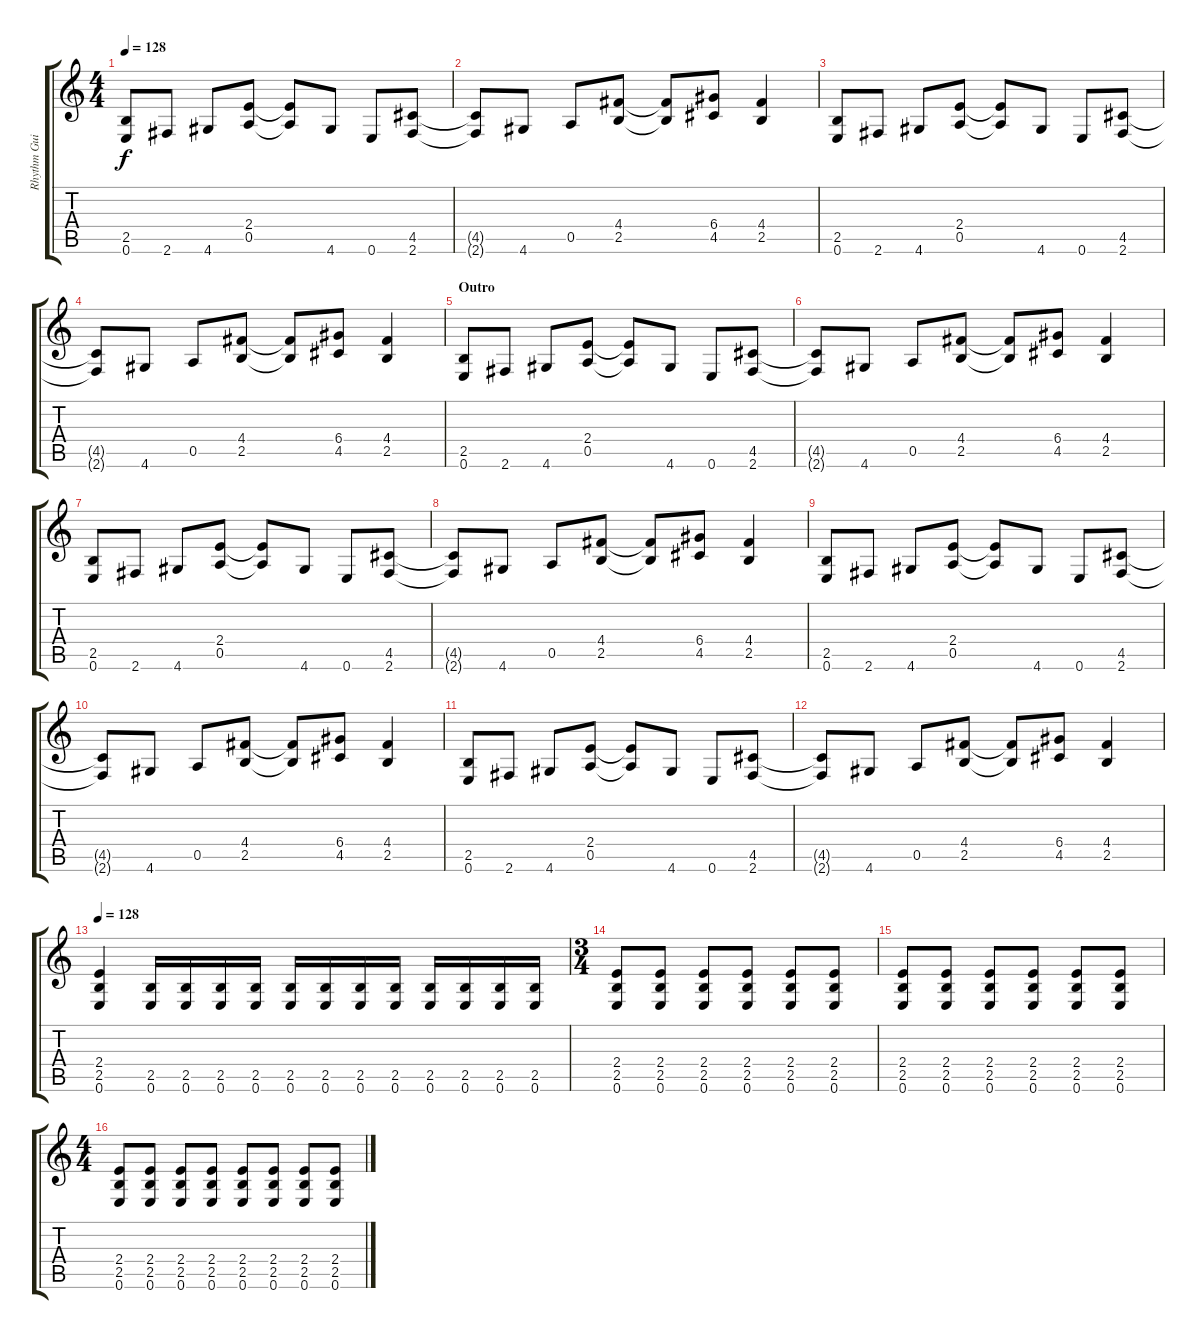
\track ("Rhythm Guitar" "Rhythm Gui") {instrument overdrivenguitar}
\staff {score tabs}
\tuning (E4 B3 G3 D3 A2 E2) {hide}
\ts (4 4)
\tempo 128
\clef g2
\ks c
(2.5 0.6).8{dy f} 2.6.8 4.6.8 (2.4 0.5).8 (2.4{t} 0.5{t}).8 4.6.8 0.6.8 (4.5 2.6).8 |
(4.5{t} 2.6{t}).8 4.6.8 0.5.8 (4.4 2.5).8 (4.4{t} 2.5{t}).8 (6.4 4.5).8 (4.4 2.5).4 |
(2.5 0.6).8 2.6.8 4.6.8 (2.4 0.5).8 (2.4{t} 0.5{t}).8 4.6.8 0.6.8 (4.5 2.6).8 |
(4.5{t} 2.6{t}).8 4.6.8 0.5.8 (4.4 2.5).8 (4.4{t} 2.5{t}).8 (6.4 4.5).8 (4.4 2.5).4 |
\section ("" "Outro")
(2.5 0.6).8 2.6.8 4.6.8 (2.4 0.5).8 (2.4{t} 0.5{t}).8 4.6.8 0.6.8 (4.5 2.6).8 |
(4.5{t} 2.6{t}).8 4.6.8 0.5.8 (4.4 2.5).8 (4.4{t} 2.5{t}).8 (6.4 4.5).8 (4.4 2.5).4 |
(2.5 0.6).8 2.6.8 4.6.8 (2.4 0.5).8 (2.4{t} 0.5{t}).8 4.6.8 0.6.8 (4.5 2.6).8 |
(4.5{t} 2.6{t}).8 4.6.8 0.5.8 (4.4 2.5).8 (4.4{t} 2.5{t}).8 (6.4 4.5).8 (4.4 2.5).4 |
(2.5 0.6).8 2.6.8 4.6.8 (2.4 0.5).8 (2.4{t} 0.5{t}).8 4.6.8 0.6.8 (4.5 2.6).8 |
(4.5{t} 2.6{t}).8 4.6.8 0.5.8 (4.4 2.5).8 (4.4{t} 2.5{t}).8 (6.4 4.5).8 (4.4 2.5).4 |
(2.5 0.6).8 2.6.8 4.6.8 (2.4 0.5).8 (2.4{t} 0.5{t}).8 4.6.8 0.6.8 (4.5 2.6).8 |
(4.5{t} 2.6{t}).8 4.6.8 0.5.8 (4.4 2.5).8 (4.4{t} 2.5{t}).8 (6.4 4.5).8 (4.4 2.5).4 |
\tempo 128
(2.4 2.5 0.6).4 (2.5 0.6).16 (2.5 0.6).16 (2.5 0.6).16 (2.5 0.6).16 (2.5 0.6).16 (2.5 0.6).16 (2.5 0.6).16 (2.5 0.6).16 (2.5 0.6).16 (2.5 0.6).16 (2.5 0.6).16 (2.5 0.6).16 |
\ts (3 4)
(2.4 2.5 0.6).8 (2.4 2.5 0.6).8 (2.4 2.5 0.6).8 (2.4 2.5 0.6).8 (2.4 2.5 0.6).8 (2.4 2.5 0.6).8 |
(2.4 2.5 0.6).8 (2.4 2.5 0.6).8 (2.4 2.5 0.6).8 (2.4 2.5 0.6).8 (2.4 2.5 0.6).8 (2.4 2.5 0.6).8 |
\ts (4 4)
(2.4 2.5 0.6).8 (2.4 2.5 0.6).8 (2.4 2.5 0.6).8 (2.4 2.5 0.6).8 (2.4 2.5 0.6).8 (2.4 2.5 0.6).8 (2.4 2.5 0.6).8 (2.4 2.5 0.6).8
